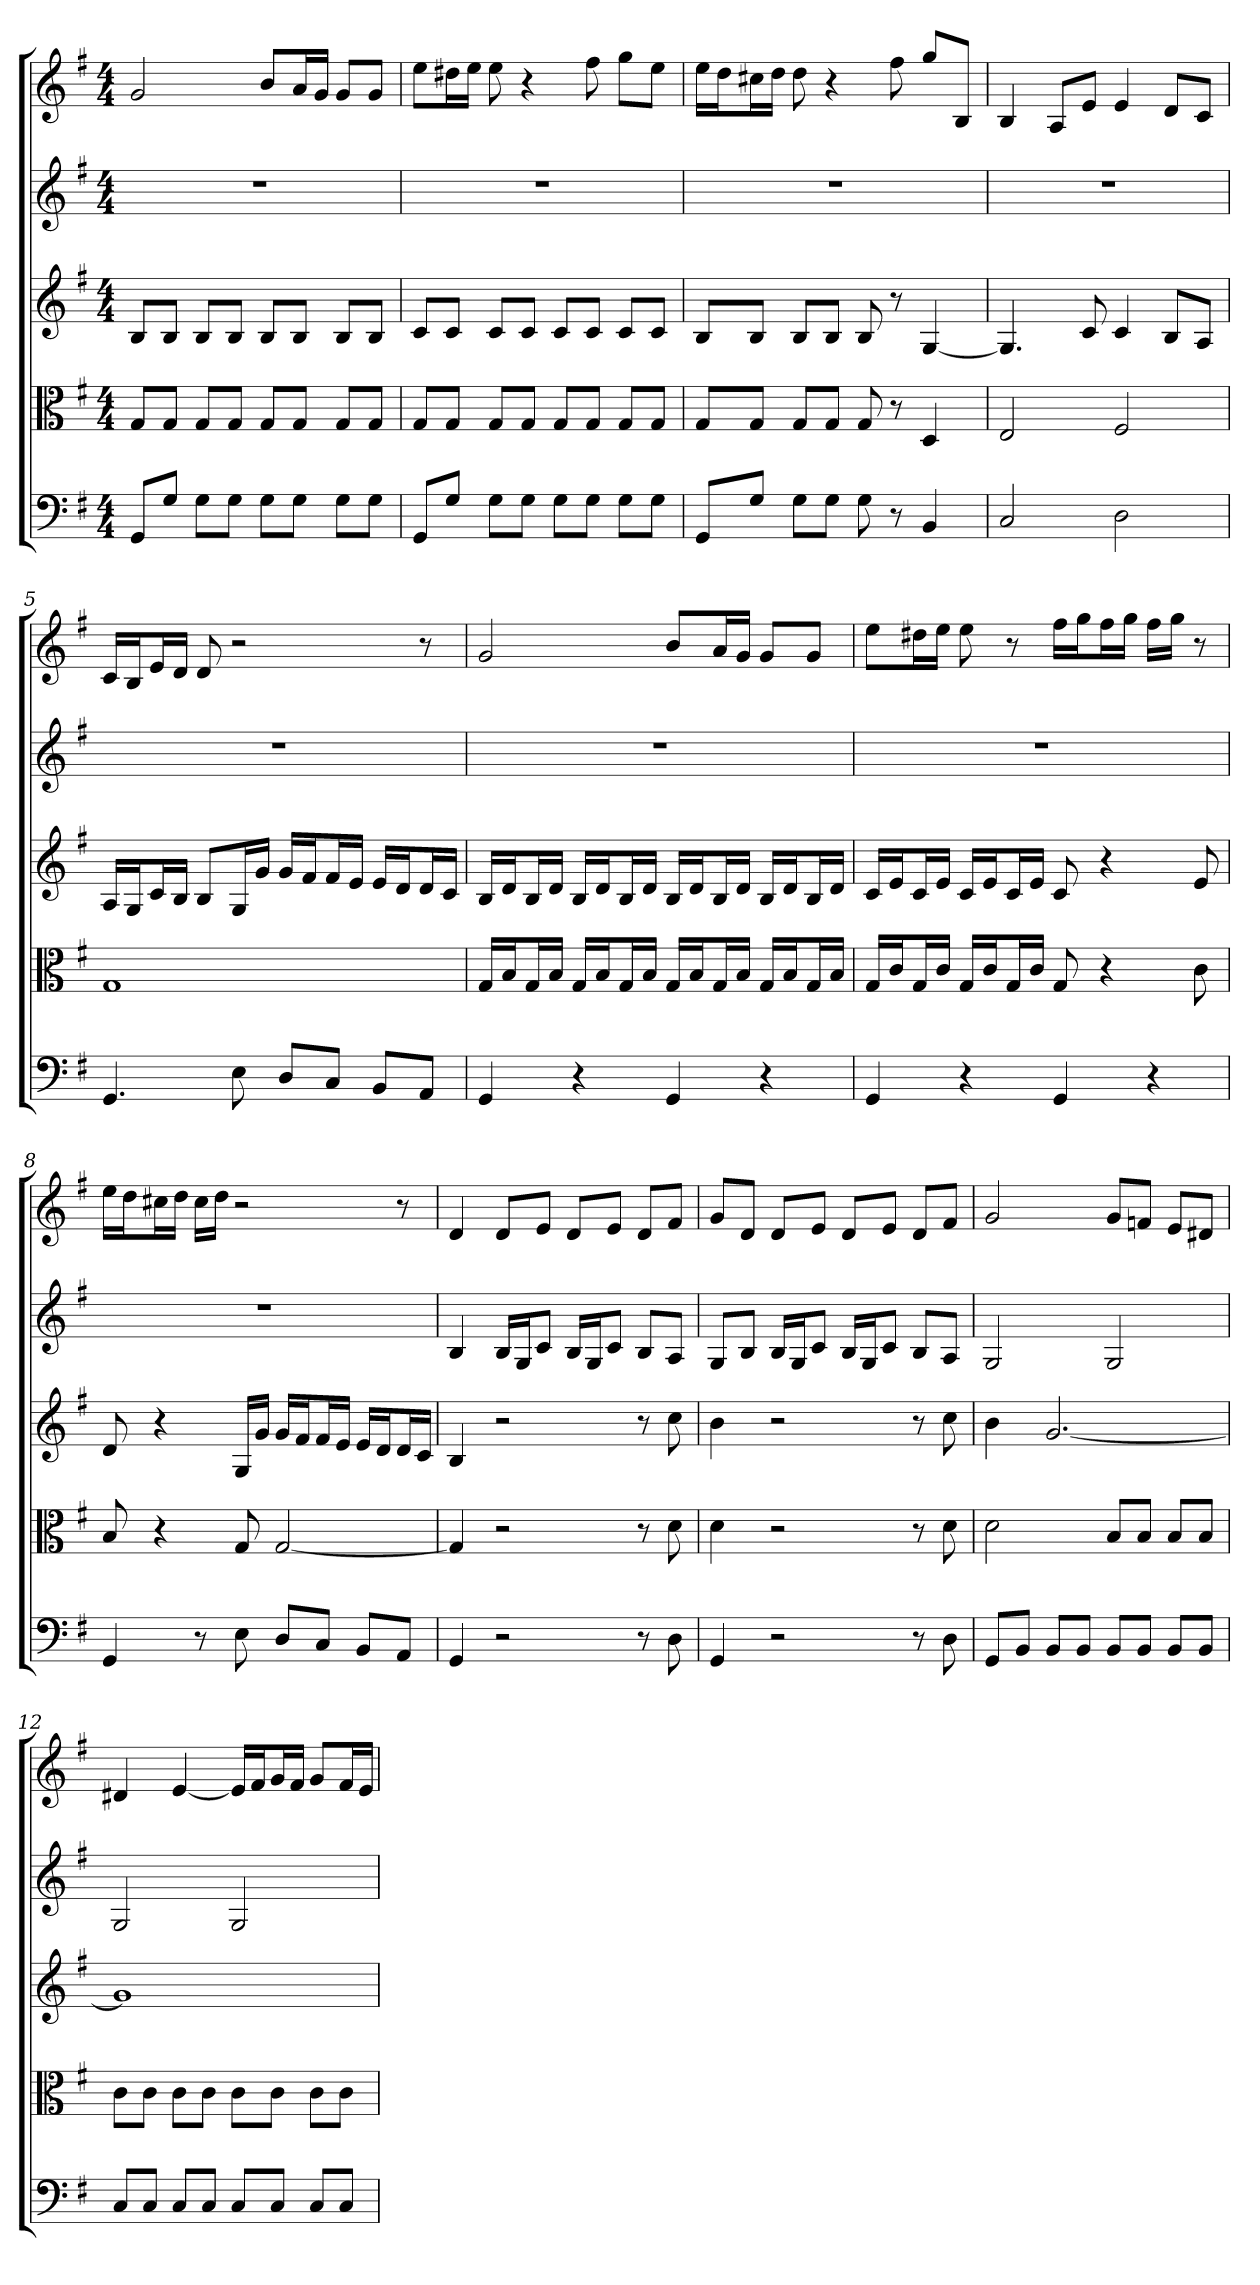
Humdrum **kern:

**kern	**kern	**kern	**kern	**kern
*part5	*part4	*part3	*part2	*part1
*staff5	*staff4	*staff3	*staff2	*staff1
*clefF4	*clefC3	*	*	*
*k[f#]	*k[f#]	*k[f#]	*k[f#]	*k[f#]
*G:	*G:	*G:	*G:	*G:
*M4/4	*M4/4	*M4/4	*M4/4	*M4/4
=1	=1	=1	=1	=1
8GG/L	8G/L	8BL	1r	2g
8G/J	8G/J	8BJ	.	.
8G\L	8G/L	8BL	.	.
8G\J	8G/J	8BJ	.	.
8G\L	8G/L	8BL	.	8bL
8G\J	8G/J	8BJ	.	16aL
.	.	.	.	16gJJ
8G\L	8G/L	8BL	.	8gL
8G\J	8G/J	8BJ	.	8gJ
=2	=2	=2	=2	=2
8GG/L	8G/L	8cL	1r	8eeL
8G/J	8G/J	8cJ	.	16dd#XL
.	.	.	.	16eeJJ
8G\L	8G/L	8cL	.	8ee
8G\J	8G/J	8cJ	.	4r
8G\L	8G/L	8cL	.	.
8G\J	8G/J	8cJ	.	8ff#
8G\L	8G/L	8cL	.	8ggL
8G\J	8G/J	8cJ	.	8eeJ
=3	=3	=3	=3	=3
8GG/L	8G/L	8BL	1r	16eeLL
.	.	.	.	16ddJ
8G/J	8G/J	8BJ	.	16cc#XL
.	.	.	.	16ddJJ
8G\L	8G/L	8BL	.	8dd
8G\J	8G/J	8BJ	.	4r
8G	8G	8B	.	.
8r	8r	8r	.	8ff#
4BB	4D	[4G	.	8ggL
.	.	.	.	8BJ
=4	=4	=4	=4	=4
2C	2E	4.G]	1r	4B
.	.	.	.	8AL
.	.	8c	.	8eJ
2D	2F#	4c	.	4e
.	.	8BL	.	8dL
.	.	8AJ	.	8cJ
=5	=5	=5	=5	=5
4.GG	1G	16ALL	1r	16cLL
.	.	16GJ	.	16BJ
.	.	16cL	.	16eL
.	.	16BJJ	.	16dJJ
.	.	8BL	.	8d
8E	.	16GL	.	2r
.	.	16gJJ	.	.
8D/L	.	16gLL	.	.
.	.	16f#J	.	.
8C/J	.	16f#L	.	.
.	.	16eJJ	.	.
8BB/L	.	16eLL	.	.
.	.	16dJ	.	.
8AA/J	.	16dL	.	8r
.	.	16cJJ	.	.
=6	=6	=6	=6	=6
4GG	16G/LL	16BLL	1r	2g
.	16B/J	16dJ	.	.
.	16G/L	16BL	.	.
.	16B/JJ	16dJJ	.	.
4r	16G/LL	16BLL	.	.
.	16B/J	16dJ	.	.
.	16G/L	16BL	.	.
.	16B/JJ	16dJJ	.	.
4GG	16G/LL	16BLL	.	8bL
.	16B/J	16dJ	.	.
.	16G/L	16BL	.	16aL
.	16B/JJ	16dJJ	.	16gJJ
4r	16G/LL	16BLL	.	8gL
.	16B/J	16dJ	.	.
.	16G/L	16BL	.	8gJ
.	16B/JJ	16dJJ	.	.
=7	=7	=7	=7	=7
4GG	16G/LL	16cLL	1r	8eeL
.	16c/J	16eJ	.	.
.	16G/L	16cL	.	16dd#XL
.	16c/JJ	16eJJ	.	16eeJJ
4r	16G/LL	16cLL	.	8ee
.	16c/J	16eJ	.	.
.	16G/L	16cL	.	8r
.	16c/JJ	16eJJ	.	.
4GG	8G	8c	.	16ff#LL
.	.	.	.	16ggJ
.	4r	4r	.	16ff#L
.	.	.	.	16ggJJ
4r	.	.	.	16ff#LL
.	.	.	.	16ggJJ
.	8c	8e	.	8r
=8	=8	=8	=8	=8
4GG	8B	8d	1r	16eeLL
.	.	.	.	16ddJ
.	4r	4r	.	16cc#XL
.	.	.	.	16ddJJ
8r	.	.	.	16cc#LL
.	.	.	.	16ddJJ
8E	8G	16GLL	.	2r
.	.	16gJJ	.	.
8D/L	[2G	16gLL	.	.
.	.	16f#J	.	.
8C/J	.	16f#L	.	.
.	.	16eJJ	.	.
8BB/L	.	16eLL	.	.
.	.	16dJ	.	.
8AA/J	.	16dL	.	8r
.	.	16cJJ	.	.
=9	=9	=9	=9	=9
4GG	4G]	4B	4B	4d
2r	2r	2r	16BLL	8dL
.	.	.	16GJ	.
.	.	.	8cJ	8eJ
.	.	.	16BLL	8dL
.	.	.	16GJ	.
.	.	.	8cJ	8eJ
8r	8r	8r	8BL	8dL
8D	8d	8cc	8AJ	8f#J
=10	=10	=10	=10	=10
4GG	4d	4b	8GL	8gL
.	.	.	8BJ	8dJ
2r	2r	2r	16BLL	8dL
.	.	.	16GJ	.
.	.	.	8cJ	8eJ
.	.	.	16BLL	8dL
.	.	.	16GJ	.
.	.	.	8cJ	8eJ
8r	8r	8r	8BL	8dL
8D	8d	8cc	8AJ	8f#J
=11	=11	=11	=11	=11
8GG/L	2d	4b	2G	2g
8BB/J	.	.	.	.
8BB/L	.	[2.g	.	.
8BB/J	.	.	.	.
8BB/L	8B/L	.	2G	8gL
8BB/J	8B/J	.	.	8fnJ
8BB/L	8B/L	.	.	8eL
8BB/J	8B/J	.	.	8d#XJ
=12	=12	=12	=12	=12
8C/L	8c\L	1g]	2G	4d#X
8C/J	8c\J	.	.	.
8C/L	8c\L	.	.	[4e
8C/J	8c\J	.	.	.
8C/L	8c\L	.	2G	16eLL]
.	.	.	.	16f#J
8C/J	8c\J	.	.	16gL
.	.	.	.	16f#JJ
8C/L	8c\L	.	.	8gL
8C/J	8c\J	.	.	16f#L
.	.	.	.	16eJJ
=	=	=	=	=
*-	*-	*-	*-	*-
